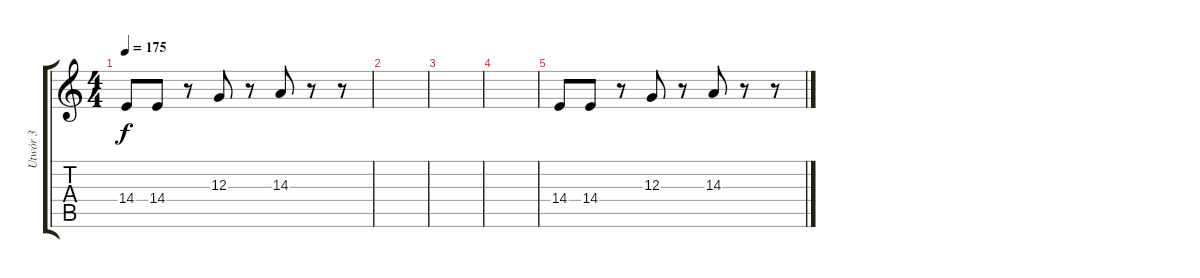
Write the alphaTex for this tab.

\track ("Utwór 3" "Utwór 3") {instrument trumpet}
\staff {score tabs}
\tuning (E4 B3 G3 D3 A2 E2) {hide}
\ts (4 4)
\tempo 175
\clef g2
\ks c
14.4.8{dy f} 14.4.8 r.8 12.3.8 r.8 14.3.8 r.8 r.8 |
|
|
|
14.4.8 14.4.8 r.8 12.3.8 r.8 14.3.8 r.8 r.8
